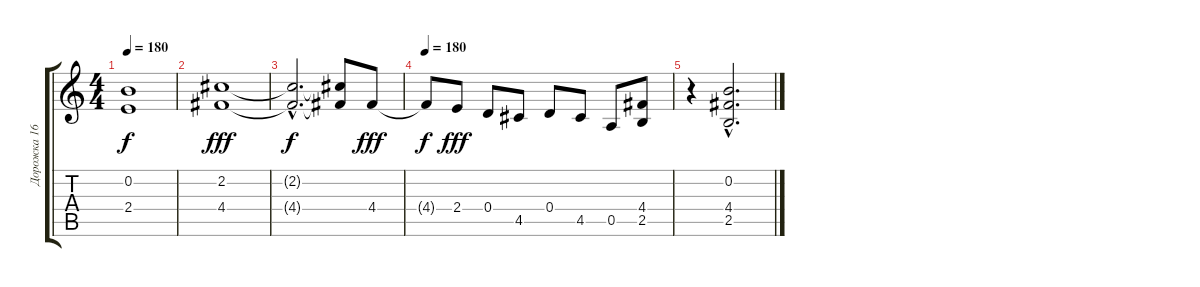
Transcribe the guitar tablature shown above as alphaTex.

\track ("Дорожка 16" "Дорожка 16") {instrument distortionguitar}
\staff {score tabs}
\tuning (E4 B3 G3 D3 A2 E2) {hide}
\ts (4 4)
\tempo 180
\clef g2
\ks c
(0.2{t} 2.4{t}).1{dy f} |
(2.2 4.4).1{dy fff} |
(2.2{hac t} 4.4{hac t}).2{d dy f} (2.2{t} 4.4{t}).8 4.4.8{dy fff} |
\tempo 180
4.4{t}.8{dy f} 2.4.8{dy fff} 0.4.8 4.5.8 0.4.8 4.5.8 0.5.8 (4.4 2.5).8 |
r.4 (0.2{hac} 4.4{hac} 2.5{hac}).2{d}
